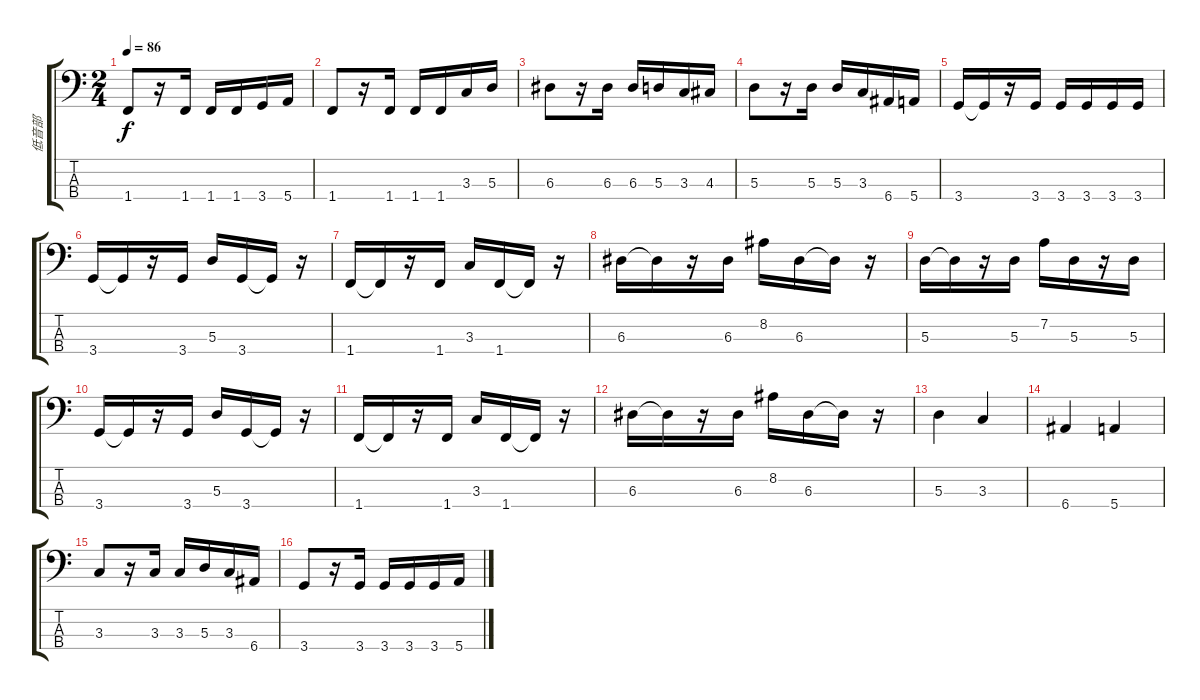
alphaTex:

\track ("低音部" "低音部") {instrument electricbassfinger}
\staff {score tabs}
\tuning (G2 D2 A1 E1) {hide}
\ts (2 4)
\tempo 86
\clef f4
\ks c
1.4.8{dy f} r.16 1.4.16 1.4.16 1.4.16 3.4.16 5.4.16 |
1.4.8 r.16 1.4.16 1.4.16 1.4.16 3.3.16 5.3.16 |
6.3.8 r.16 6.3.16 6.3.16 5.3.16 3.3.16 4.3.16 |
5.3.8 r.16 5.3.16 5.3.16 3.3.16 6.4.16 5.4.16 |
3.4.16 3.4{t}.16 r.16 3.4.16 3.4.16 3.4.16 3.4.16 3.4.16 |
3.4.16 3.4{t}.16 r.16 3.4.16 5.3.16 3.4.16 3.4{t}.16 r.16 |
1.4.16 1.4{t}.16 r.16 1.4.16 3.3.16 1.4.16 1.4{t}.16 r.16 |
6.3.16 6.3{t}.16 r.16 6.3.16 8.2.16 6.3.16 6.3{t}.16 r.16 |
5.3.16 5.3{t}.16 r.16 5.3.16 7.2.16 5.3.16 r.16 5.3.16 |
3.4.16 3.4{t}.16 r.16 3.4.16 5.3.16 3.4.16 3.4{t}.16 r.16 |
1.4.16 1.4{t}.16 r.16 1.4.16 3.3.16 1.4.16 1.4{t}.16 r.16 |
6.3.16 6.3{t}.16 r.16 6.3.16 8.2.16 6.3.16 6.3{t}.16 r.16 |
5.3.4 3.3.4 |
6.4.4 5.4.4 |
3.3.8 r.16 3.3.16 3.3.16 5.3.16 3.3.16 6.4.16 |
3.4.8 r.16 3.4.16 3.4.16 3.4.16 3.4.16 5.4.16
